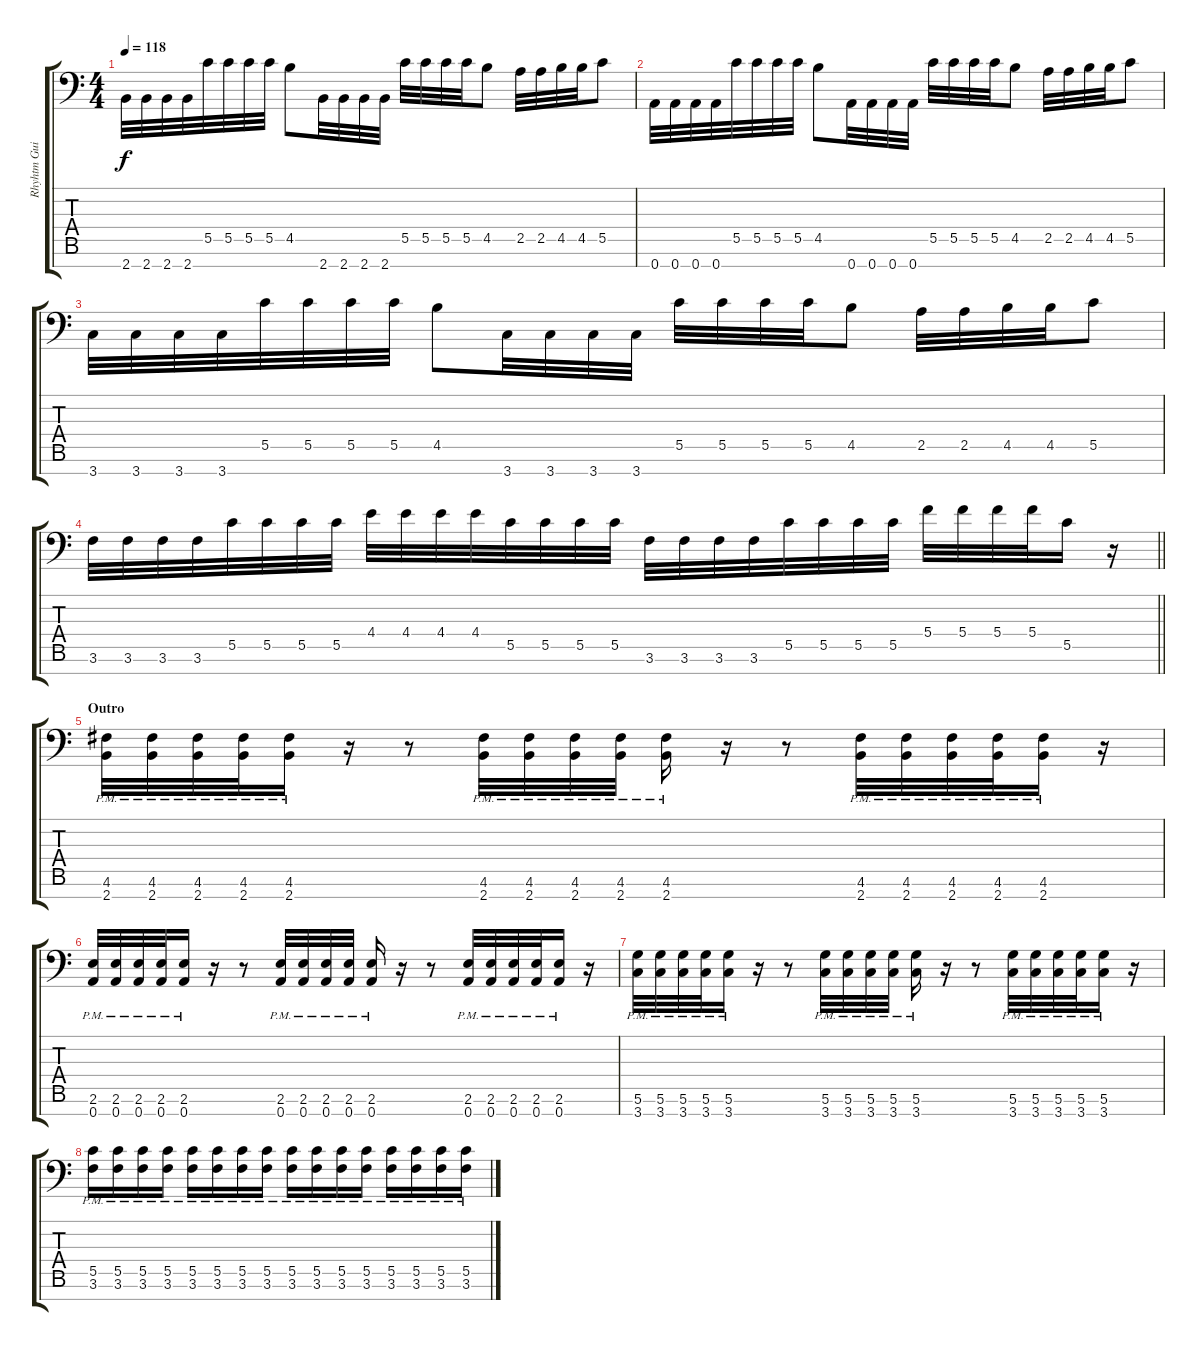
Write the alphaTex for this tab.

\track ("Rhyhtm Guitar" "Rhyhtm Gui") {instrument distortionguitar}
\staff {score tabs}
\tuning (D4 A3 F3 C3 G2 D2 A1) {hide}
\ts (4 4)
\tempo 118
\clef f4
\ks c
2.7.32{dy f} 2.7.32 2.7.32 2.7.32 5.5.32 5.5.32 5.5.32 5.5.32 4.5.8 2.7.32 2.7.32 2.7.32 2.7.32 5.5.32 5.5.32 5.5.32 5.5.32 4.5.8 2.5.32 2.5.32 4.5.32 4.5.32 5.5.8 |
0.7.32 0.7.32 0.7.32 0.7.32 5.5.32 5.5.32 5.5.32 5.5.32 4.5.8 0.7.32 0.7.32 0.7.32 0.7.32 5.5.32 5.5.32 5.5.32 5.5.32 4.5.8 2.5.32 2.5.32 4.5.32 4.5.32 5.5.8 |
3.7.32 3.7.32 3.7.32 3.7.32 5.5.32 5.5.32 5.5.32 5.5.32 4.5.8 3.7.32 3.7.32 3.7.32 3.7.32 5.5.32 5.5.32 5.5.32 5.5.32 4.5.8 2.5.32 2.5.32 4.5.32 4.5.32 5.5.8 |
\barLineRight lightlight
3.6.32 3.6.32 3.6.32 3.6.32 5.5.32 5.5.32 5.5.32 5.5.32 4.4.32 4.4.32 4.4.32 4.4.32 5.5.32 5.5.32 5.5.32 5.5.32 3.6.32 3.6.32 3.6.32 3.6.32 5.5.32 5.5.32 5.5.32 5.5.32 5.4.32 5.4.32 5.4.32 5.4.32 5.5.16 r.16 |
\section ("" "Outro")
(4.6{pm} 2.7{pm}).32 (4.6{pm} 2.7{pm}).32 (4.6{pm} 2.7{pm}).32 (4.6{pm} 2.7{pm}).32 (4.6{pm} 2.7{pm}).16 r.16 r.8 (4.6{pm} 2.7{pm}).32 (4.6{pm} 2.7{pm}).32 (4.6{pm} 2.7{pm}).32 (4.6{pm} 2.7{pm}).32 (4.6{pm} 2.7{pm}).16 r.16 r.8 (4.6{pm} 2.7{pm}).32 (4.6{pm} 2.7{pm}).32 (4.6{pm} 2.7{pm}).32 (4.6{pm} 2.7{pm}).32 (4.6{pm} 2.7{pm}).16 r.16 |
(2.6{pm} 0.7{pm}).32 (2.6{pm} 0.7{pm}).32 (2.6{pm} 0.7{pm}).32 (2.6{pm} 0.7{pm}).32 (2.6{pm} 0.7{pm}).16 r.16 r.8 (2.6{pm} 0.7{pm}).32 (2.6{pm} 0.7{pm}).32 (2.6{pm} 0.7{pm}).32 (2.6{pm} 0.7{pm}).32 (2.6{pm} 0.7{pm}).16 r.16 r.8 (2.6{pm} 0.7{pm}).32 (2.6{pm} 0.7{pm}).32 (2.6{pm} 0.7{pm}).32 (2.6{pm} 0.7{pm}).32 (2.6{pm} 0.7{pm}).16 r.16 |
(5.6{pm} 3.7{pm}).32 (5.6{pm} 3.7{pm}).32 (5.6{pm} 3.7{pm}).32 (5.6{pm} 3.7{pm}).32 (5.6{pm} 3.7{pm}).16 r.16 r.8 (5.6{pm} 3.7{pm}).32 (5.6{pm} 3.7{pm}).32 (5.6{pm} 3.7{pm}).32 (5.6{pm} 3.7{pm}).32 (5.6{pm} 3.7{pm}).16 r.16 r.8 (5.6{pm} 3.7{pm}).32 (5.6{pm} 3.7{pm}).32 (5.6{pm} 3.7{pm}).32 (5.6{pm} 3.7{pm}).32 (5.6{pm} 3.7{pm}).16 r.16 |
(5.5{pm} 3.6{pm}).16 (5.5{pm} 3.6{pm}).16 (5.5{pm} 3.6{pm}).16 (5.5{pm} 3.6{pm}).16 (5.5{pm} 3.6{pm}).16 (5.5{pm} 3.6{pm}).16 (5.5{pm} 3.6{pm}).16 (5.5{pm} 3.6{pm}).16 (5.5{pm} 3.6{pm}).16 (5.5{pm} 3.6{pm}).16 (5.5{pm} 3.6{pm}).16 (5.5{pm} 3.6{pm}).16 (5.5{pm} 3.6{pm}).16 (5.5{pm} 3.6{pm}).16 (5.5{pm} 3.6{pm}).16 (5.5{pm} 3.6{pm}).16
